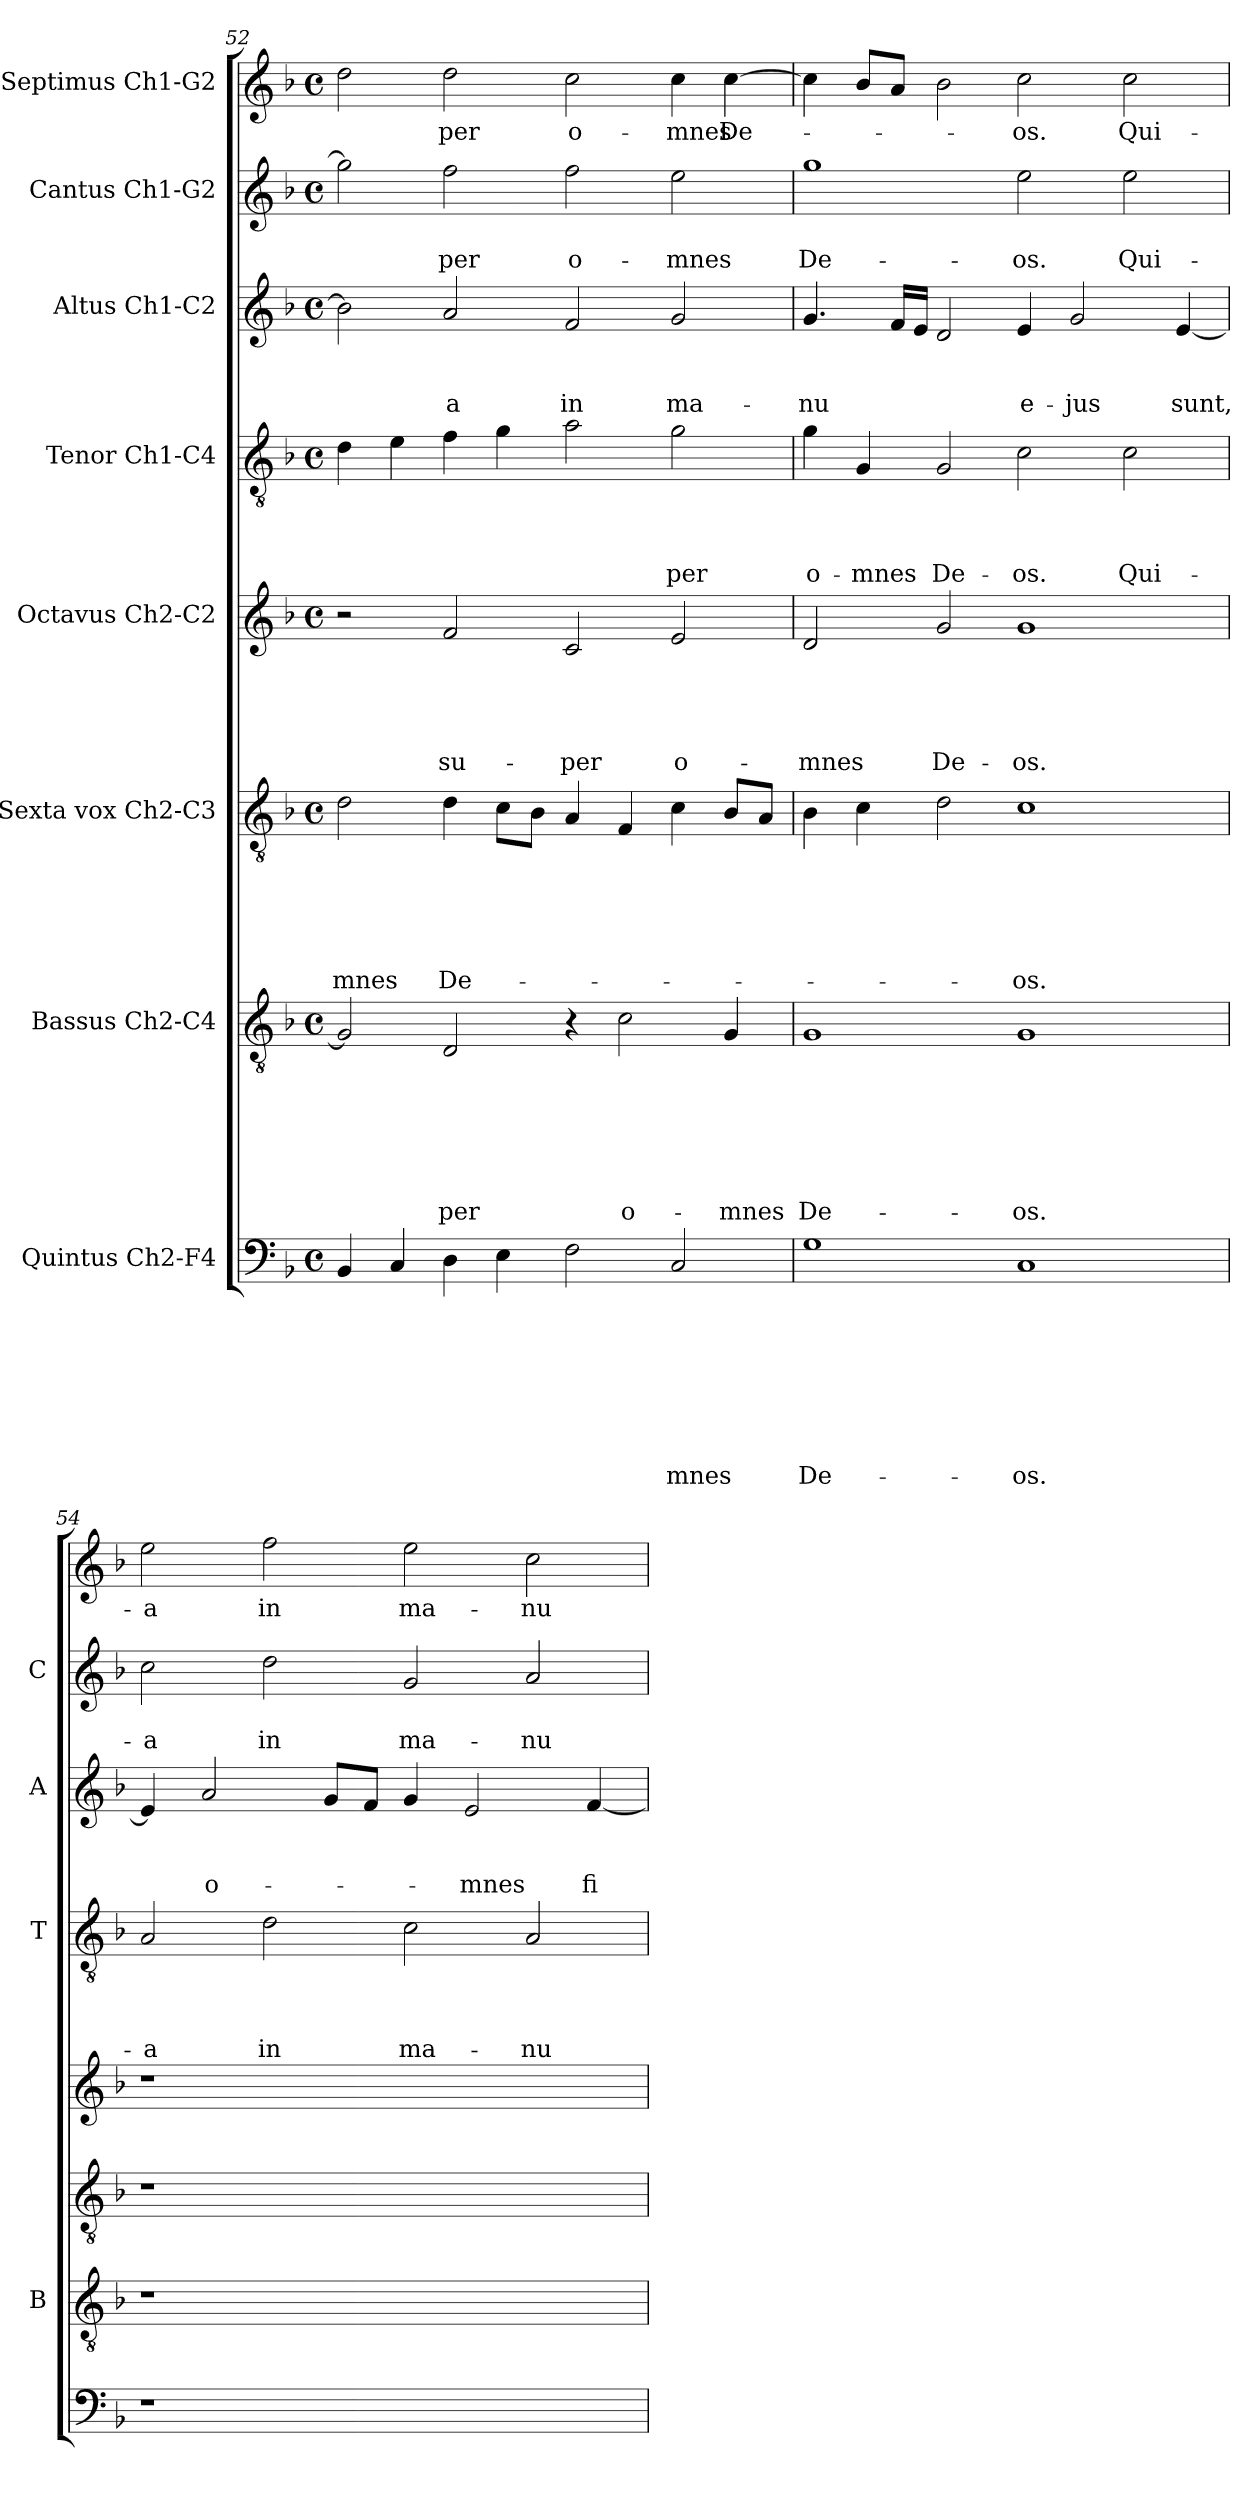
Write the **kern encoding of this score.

**kern	**text	**text	**text	**text	**text	**text	**text	**text	**kern	**text	**text	**text	**text	**text	**text	**text	**kern	**text	**text	**text	**text	**text	**text	**kern	**text	**text	**text	**text	**text	**kern	**text	**text	**text	**text	**kern	**text	**text	**text	**kern	**text	**text	**kern	**text
*part8	*part8	*part8	*part8	*part8	*part8	*part8	*part8	*part8	*part7	*part7	*part7	*part7	*part7	*part7	*part7	*part7	*part6	*part6	*part6	*part6	*part6	*part6	*part6	*part5	*part5	*part5	*part5	*part5	*part5	*part4	*part4	*part4	*part4	*part4	*part3	*part3	*part3	*part3	*part2	*part2	*part2	*part1	*part1
*staff8	*staff8	*staff8	*staff8	*staff8	*staff8	*staff8	*staff8	*staff8	*staff7	*staff7	*staff7	*staff7	*staff7	*staff7	*staff7	*staff7	*staff6	*staff6	*staff6	*staff6	*staff6	*staff6	*staff6	*staff5	*staff5	*staff5	*staff5	*staff5	*staff5	*staff4	*staff4	*staff4	*staff4	*staff4	*staff3	*staff3	*staff3	*staff3	*staff2	*staff2	*staff2	*staff1	*staff1
*I"Quintus Ch2-F4	*	*	*	*	*	*	*	*	*I"Bassus Ch2-C4	*	*	*	*	*	*	*	*I"Sexta vox  Ch2-C3	*	*	*	*	*	*	*I"Octavus Ch2-C2	*	*	*	*	*	*I"Tenor Ch1-C4	*	*	*	*	*I"Altus Ch1-C2	*	*	*	*I"Cantus Ch1-G2	*	*	*I"Septimus Ch1-G2	*
*	*	*	*	*	*	*	*	*	*I'B	*	*	*	*	*	*	*	*	*	*	*	*	*	*	*	*	*	*	*	*	*I'T	*	*	*	*	*I'A	*	*	*	*I'C	*	*	*	*
*clefF4	*	*	*	*	*	*	*	*	*clefGv2	*	*	*	*	*	*	*	*clefGv2	*	*	*	*	*	*	*clefG2	*	*	*	*	*	*clefGv2	*	*	*	*	*clefG2	*	*	*	*clefG2	*	*	*clefG2	*
*k[b-]	*	*	*	*	*	*	*	*	*k[b-]	*	*	*	*	*	*	*	*k[b-]	*	*	*	*	*	*	*k[b-]	*	*	*	*	*	*k[b-]	*	*	*	*	*k[b-]	*	*	*	*k[b-]	*	*	*k[b-]	*
*F:	*	*	*	*	*	*	*	*	*F:	*	*	*	*	*	*	*	*F:	*	*	*	*	*	*	*F:	*	*	*	*	*	*F:	*	*	*	*	*F:	*	*	*	*F:	*	*	*F:	*
*M4/4	*	*	*	*	*	*	*	*	*M4/4	*	*	*	*	*	*	*	*M4/4	*	*	*	*	*	*	*M4/4	*	*	*	*	*	*M4/4	*	*	*	*	*M4/4	*	*	*	*M4/4	*	*	*M4/4	*
*met(c)	*	*	*	*	*	*	*	*	*met(c)	*	*	*	*	*	*	*	*met(c)	*	*	*	*	*	*	*met(c)	*	*	*	*	*	*met(c)	*	*	*	*	*met(c)	*	*	*	*met(c)	*	*	*met(c)	*
=52	=52	=52	=52	=52	=52	=52	=52	=52	=52	=52	=52	=52	=52	=52	=52	=52	=52	=52	=52	=52	=52	=52	=52	=52	=52	=52	=52	=52	=52	=52	=52	=52	=52	=52	=52	=52	=52	=52	=52	=52	=52	=52	=52
!	!	!	!	!	!	!	!	!	!	!	!	!	!	!	!	!	!	!	!	!	!	!	!LO:LY:b	!	!	!	!	!	!	!	!	!	!	!	!	!	!	!	!	!	!	!	!
4BB-/	.	.	.	.	.	.	.	.	2G/]	.	.	.	.	.	.	.	2d\	.	.	.	.	.	-mnes	2r	.	.	.	.	.	4d\	.	.	.	.	2b-\]	.	.	.	2gg\]	.	.	2dd\	.
4C/	.	.	.	.	.	.	.	.	.	.	.	.	.	.	.	.	.	.	.	.	.	.	.	.	.	.	.	.	.	4e\	.	.	.	.	.	.	.	.	.	.	.	.	.
!	!	!	!	!	!	!	!	!	!	!	!	!	!	!	!	!LO:LY:b	!	!	!	!	!	!	!LO:LY:b	!	!	!	!	!	!LO:LY:b	!	!	!	!	!	!	!	!	!LO:LY:b	!	!	!LO:LY:b	!	!LO:LY:b
4D\	.	.	.	.	.	.	.	.	2D/	.	.	.	.	.	.	-per	4d\	.	.	.	.	.	De-	2f/	.	.	.	.	su-	4f\	.	.	.	.	2a/	.	.	-a	2ff\	.	-per	2dd\	-per
4E\	.	.	.	.	.	.	.	.	.	.	.	.	.	.	.	.	8c\L	.	.	.	.	.	.	.	.	.	.	.	.	4g\	.	.	.	.	.	.	.	.	.	.	.	.	.
.	.	.	.	.	.	.	.	.	.	.	.	.	.	.	.	.	8B-\J	.	.	.	.	.	.	.	.	.	.	.	.	.	.	.	.	.	.	.	.	.	.	.	.	.	.
!	!	!	!	!	!	!	!	!	!	!	!	!	!	!	!	!	!	!	!	!	!	!	!	!	!	!	!	!	!LO:LY:b	!	!	!	!	!	!	!	!	!LO:LY:b	!	!	!LO:LY:b	!	!LO:LY:b
2F\	.	.	.	.	.	.	.	.	4r	.	.	.	.	.	.	.	4A/	.	.	.	.	.	.	2c/	.	.	.	.	-per	2a\	.	.	.	.	2f/	.	.	in	2ff\	.	o-	2cc\	o-
!	!	!	!	!	!	!	!	!	!	!	!	!	!	!	!	!LO:LY:b	!	!	!	!	!	!	!	!	!	!	!	!	!	!	!	!	!	!	!	!	!	!	!	!	!	!	!
.	.	.	.	.	.	.	.	.	2c\	.	.	.	.	.	.	o-	4F/	.	.	.	.	.	.	.	.	.	.	.	.	.	.	.	.	.	.	.	.	.	.	.	.	.	.
!	!	!	!	!	!	!	!	!LO:LY:b	!	!	!	!	!	!	!	!	!	!	!	!	!	!	!	!	!	!	!	!	!LO:LY:b	!	!	!	!	!LO:LY:b	!	!	!	!LO:LY:b	!	!	!LO:LY:b	!	!LO:LY:b
2C/	.	.	.	.	.	.	.	-mnes	.	.	.	.	.	.	.	.	4c\	.	.	.	.	.	.	2e/	.	.	.	.	o-	2g\	.	.	.	-per	2g/	.	.	ma-	2ee\	.	-mnes	4cc\	-mnes
!	!	!	!	!	!	!	!	!	!	!	!	!	!	!	!	!LO:LY:b	!	!	!	!	!	!	!	!	!	!	!	!	!	!	!	!	!	!	!	!	!	!	!	!	!	!	!LO:LY:b
.	.	.	.	.	.	.	.	.	4G/	.	.	.	.	.	.	-mnes	8B-/L	.	.	.	.	.	.	.	.	.	.	.	.	.	.	.	.	.	.	.	.	.	.	.	.	[4cc\	De-
.	.	.	.	.	.	.	.	.	.	.	.	.	.	.	.	.	8A/J	.	.	.	.	.	.	.	.	.	.	.	.	.	.	.	.	.	.	.	.	.	.	.	.	.	.
!!LO:PB:g=z
=53	=53	=53	=53	=53	=53	=53	=53	=53	=53	=53	=53	=53	=53	=53	=53	=53	=53	=53	=53	=53	=53	=53	=53	=53	=53	=53	=53	=53	=53	=53	=53	=53	=53	=53	=53	=53	=53	=53	=53	=53	=53	=53	=53
!	!	!	!	!	!	!	!	!LO:LY:b	!	!	!	!	!	!	!	!LO:LY:b	!	!	!	!	!	!	!	!	!	!	!	!	!LO:LY:b	!	!	!	!	!LO:LY:b	!	!	!	!LO:LY:b	!	!	!LO:LY:b	!	!
1G	.	.	.	.	.	.	.	De-	1G	.	.	.	.	.	.	De-	4B-\	.	.	.	.	.	.	2d/	.	.	.	.	-mnes	4g\	.	.	.	o-	4.g/	.	.	-nu	1gg	.	De-	4cc\]	.
!	!	!	!	!	!	!	!	!	!	!	!	!	!	!	!	!	!	!	!	!	!	!	!	!	!	!	!	!	!	!	!	!	!	!LO:LY:b	!	!	!	!	!	!	!	!	!
.	.	.	.	.	.	.	.	.	.	.	.	.	.	.	.	.	4c\	.	.	.	.	.	.	.	.	.	.	.	.	4G/	.	.	.	-mnes	.	.	.	.	.	.	.	8b-/L	.
.	.	.	.	.	.	.	.	.	.	.	.	.	.	.	.	.	.	.	.	.	.	.	.	.	.	.	.	.	.	.	.	.	.	.	16f/LL	.	.	.	.	.	.	8a/J	.
.	.	.	.	.	.	.	.	.	.	.	.	.	.	.	.	.	.	.	.	.	.	.	.	.	.	.	.	.	.	.	.	.	.	.	16e/JJ	.	.	.	.	.	.	.	.
!	!	!	!	!	!	!	!	!	!	!	!	!	!	!	!	!	!	!	!	!	!	!	!	!	!	!	!	!	!LO:LY:b	!	!	!	!	!LO:LY:b	!	!	!	!	!	!	!	!	!
.	.	.	.	.	.	.	.	.	.	.	.	.	.	.	.	.	2d\	.	.	.	.	.	.	2g/	.	.	.	.	De-	2G/	.	.	.	De-	2d/	.	.	.	.	.	.	2b-\	.
!	!	!	!	!	!	!	!	!LO:LY:b	!	!	!	!	!	!	!	!LO:LY:b	!	!	!	!	!	!	!LO:LY:b	!	!	!	!	!	!LO:LY:b	!	!	!	!	!LO:LY:b	!	!	!	!LO:LY:b	!	!	!LO:LY:b	!	!LO:LY:b
1C	.	.	.	.	.	.	.	-os.	1G	.	.	.	.	.	.	-os.	1c	.	.	.	.	.	-os.	1g	.	.	.	.	-os.	2c\	.	.	.	-os.	4e/	.	.	e-	2ee\	.	-os.	2cc\	-os.
!	!	!	!	!	!	!	!	!	!	!	!	!	!	!	!	!	!	!	!	!	!	!	!	!	!	!	!	!	!	!	!	!	!	!	!	!	!	!LO:LY:b	!	!	!	!	!
.	.	.	.	.	.	.	.	.	.	.	.	.	.	.	.	.	.	.	.	.	.	.	.	.	.	.	.	.	.	.	.	.	.	.	2g/	.	.	-jus	.	.	.	.	.
!	!	!	!	!	!	!	!	!	!	!	!	!	!	!	!	!	!	!	!	!	!	!	!	!	!	!	!	!	!	!	!	!	!	!LO:LY:b	!	!	!	!	!	!	!LO:LY:b	!	!LO:LY:b
.	.	.	.	.	.	.	.	.	.	.	.	.	.	.	.	.	.	.	.	.	.	.	.	.	.	.	.	.	.	2c\	.	.	.	Qui-	.	.	.	.	2ee\	.	Qui-	2cc\	Qui-
!	!	!	!	!	!	!	!	!	!	!	!	!	!	!	!	!	!	!	!	!	!	!	!	!	!	!	!	!	!	!	!	!	!	!	!	!	!	!LO:LY:b	!	!	!	!	!
.	.	.	.	.	.	.	.	.	.	.	.	.	.	.	.	.	.	.	.	.	.	.	.	.	.	.	.	.	.	.	.	.	.	.	[4e/	.	.	sunt,	.	.	.	.	.
=54	=54	=54	=54	=54	=54	=54	=54	=54	=54	=54	=54	=54	=54	=54	=54	=54	=54	=54	=54	=54	=54	=54	=54	=54	=54	=54	=54	=54	=54	=54	=54	=54	=54	=54	=54	=54	=54	=54	=54	=54	=54	=54	=54
!	!	!	!	!	!	!	!	!	!	!	!	!	!	!	!	!	!	!	!	!	!	!	!	!	!	!	!	!	!	!	!	!	!	!LO:LY:b	!	!	!	!	!	!	!LO:LY:b	!	!LO:LY:b
1r	.	.	.	.	.	.	.	.	1r	.	.	.	.	.	.	.	1r	.	.	.	.	.	.	1r	.	.	.	.	.	2A/	.	.	.	-a	4e/]	.	.	.	2cc\	.	-a	2ee\	-a
!	!	!	!	!	!	!	!	!	!	!	!	!	!	!	!	!	!	!	!	!	!	!	!	!	!	!	!	!	!	!	!	!	!	!	!	!	!	!LO:LY:b	!	!	!	!	!
.	.	.	.	.	.	.	.	.	.	.	.	.	.	.	.	.	.	.	.	.	.	.	.	.	.	.	.	.	.	.	.	.	.	.	2a/	.	.	o-	.	.	.	.	.
!	!	!	!	!	!	!	!	!	!	!	!	!	!	!	!	!	!	!	!	!	!	!	!	!	!	!	!	!	!	!	!	!	!	!LO:LY:b	!	!	!	!	!	!	!LO:LY:b	!	!LO:LY:b
.	.	.	.	.	.	.	.	.	.	.	.	.	.	.	.	.	.	.	.	.	.	.	.	.	.	.	.	.	.	2d\	.	.	.	in	.	.	.	.	2dd\	.	in	2ff\	in
.	.	.	.	.	.	.	.	.	.	.	.	.	.	.	.	.	.	.	.	.	.	.	.	.	.	.	.	.	.	.	.	.	.	.	8g/L	.	.	.	.	.	.	.	.
.	.	.	.	.	.	.	.	.	.	.	.	.	.	.	.	.	.	.	.	.	.	.	.	.	.	.	.	.	.	.	.	.	.	.	8f/J	.	.	.	.	.	.	.	.
!	!	!	!	!	!	!	!	!	!	!	!	!	!	!	!	!	!	!	!	!	!	!	!	!	!	!	!	!	!	!	!	!	!	!LO:LY:b	!	!	!	!	!	!	!LO:LY:b	!	!LO:LY:b
1ryy	.	.	.	.	.	.	.	.	1ryy	.	.	.	.	.	.	.	1ryy	.	.	.	.	.	.	1ryy	.	.	.	.	.	2c\	.	.	.	ma-	4g/	.	.	.	2g/	.	ma-	2ee\	ma-
!	!	!	!	!	!	!	!	!	!	!	!	!	!	!	!	!	!	!	!	!	!	!	!	!	!	!	!	!	!	!	!	!	!	!	!	!	!	!LO:LY:b	!	!	!	!	!
.	.	.	.	.	.	.	.	.	.	.	.	.	.	.	.	.	.	.	.	.	.	.	.	.	.	.	.	.	.	.	.	.	.	.	2e/	.	.	-mnes	.	.	.	.	.
!	!	!	!	!	!	!	!	!	!	!	!	!	!	!	!	!	!	!	!	!	!	!	!	!	!	!	!	!	!	!	!	!	!	!LO:LY:b	!	!	!	!	!	!	!LO:LY:b	!	!LO:LY:b
.	.	.	.	.	.	.	.	.	.	.	.	.	.	.	.	.	.	.	.	.	.	.	.	.	.	.	.	.	.	2A/	.	.	.	-nu	.	.	.	.	2a/	.	-nu	2cc\	-nu
!	!	!	!	!	!	!	!	!	!	!	!	!	!	!	!	!	!	!	!	!	!	!	!	!	!	!	!	!	!	!	!	!	!	!	!	!	!	!LO:LY:b	!	!	!	!	!
.	.	.	.	.	.	.	.	.	.	.	.	.	.	.	.	.	.	.	.	.	.	.	.	.	.	.	.	.	.	.	.	.	.	.	[4f/	.	.	fi-	.	.	.	.	.
=	=	=	=	=	=	=	=	=	=	=	=	=	=	=	=	=	=	=	=	=	=	=	=	=	=	=	=	=	=	=	=	=	=	=	=	=	=	=	=	=	=	=	=
*-	*-	*-	*-	*-	*-	*-	*-	*-	*-	*-	*-	*-	*-	*-	*-	*-	*-	*-	*-	*-	*-	*-	*-	*-	*-	*-	*-	*-	*-	*-	*-	*-	*-	*-	*-	*-	*-	*-	*-	*-	*-	*-	*-
